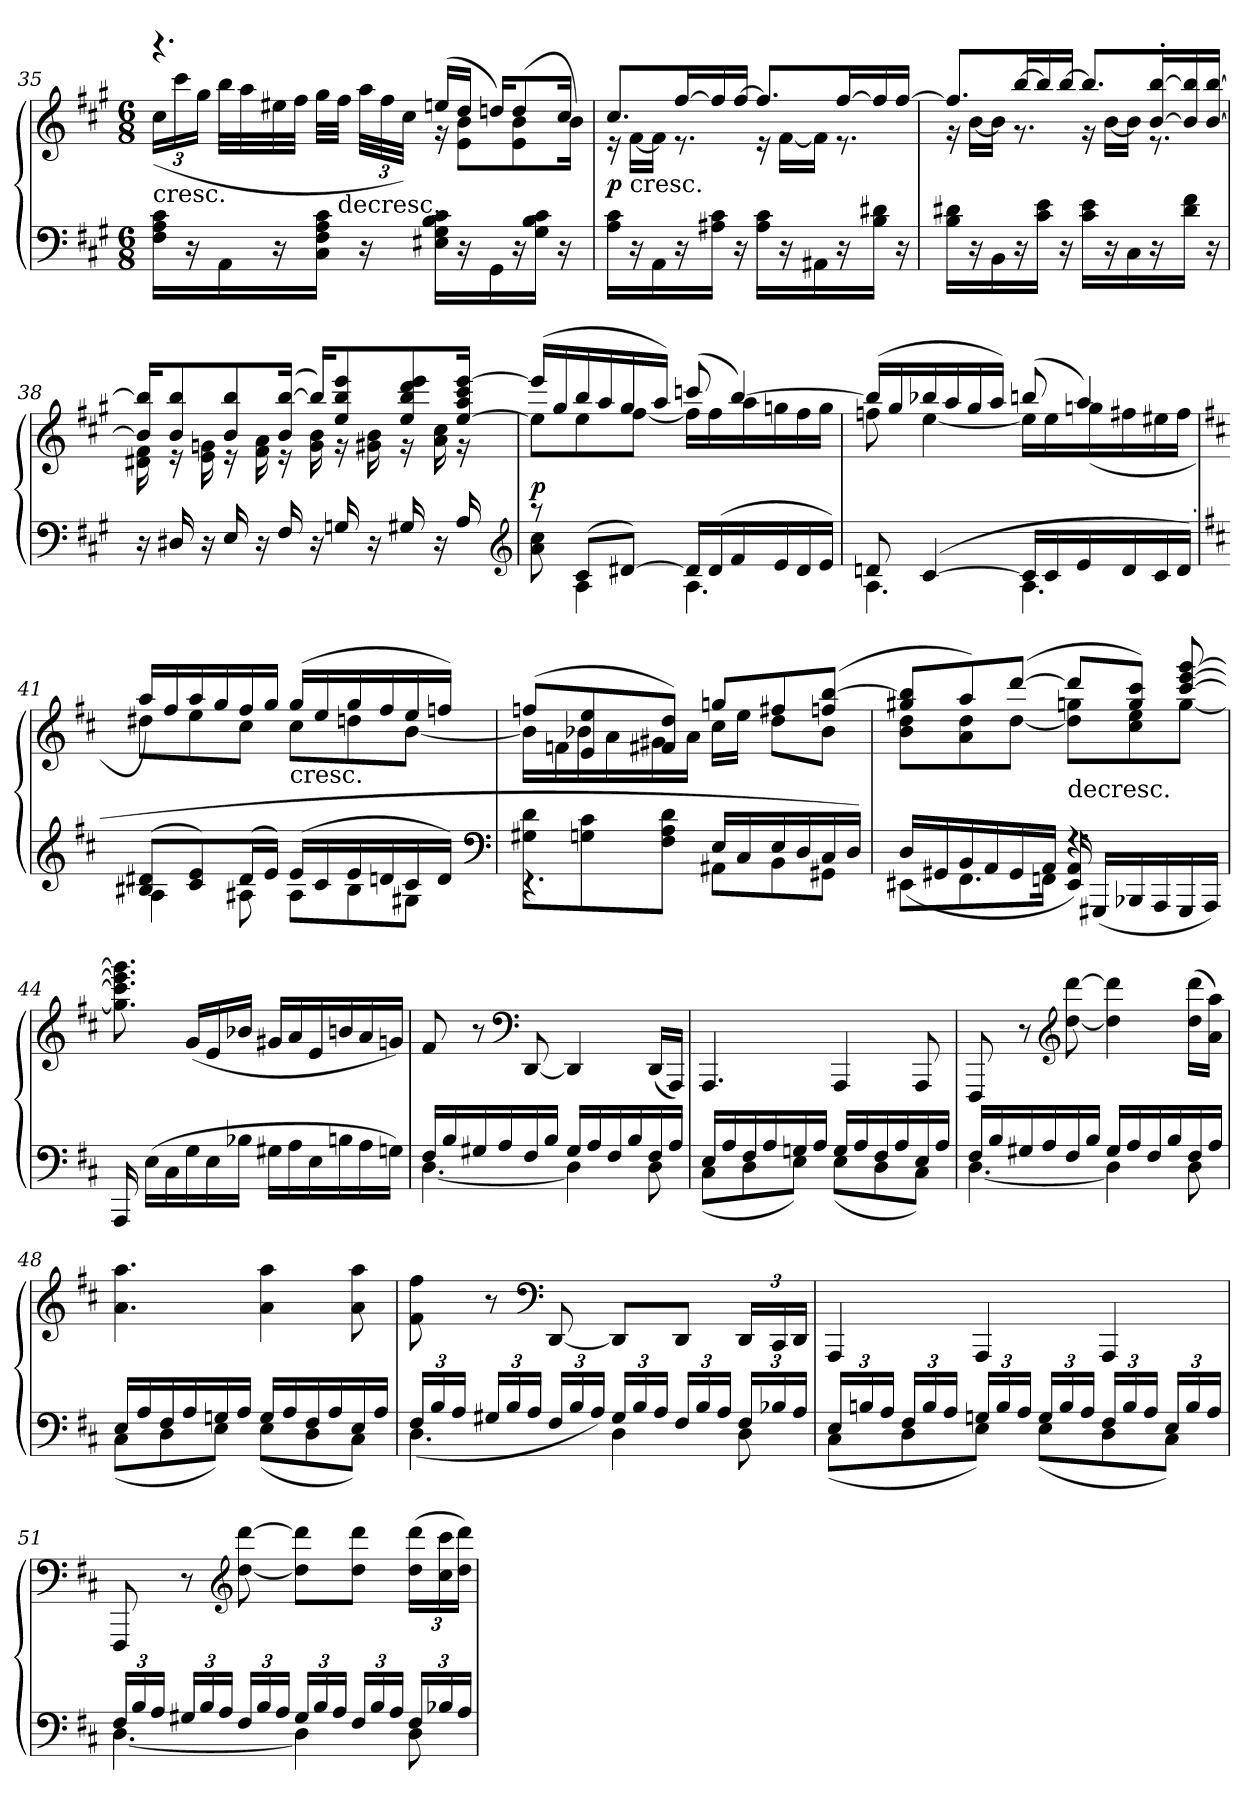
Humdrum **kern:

**kern	**kern	**dynam
*part1	*part1	*part1
*staff2	*staff1	*staff1/2
*clefF4	*clefG2	*
*k[f#c#g#]	*k[f#c#g#]	*
*f#:	*f#:	*
*M6/8	*M6/8	*
=35	=35	=35
*	*^	*
!	!LO:TX:c:t=cresc.	!	!
16F#\ 16A\ 16c#\LL	4.r	(24cc#\LL	.
.	.	24ccc#\	.
16r	.	.	.
.	.	24gg#\JJ	.
16AA\	.	32bb\LLL	.
.	.	32aa\	.
16r	.	32ee#X\	.
.	.	32ff#\JJJ	.
16C#\ 16F#\ 16A\ 16c#\JJ	.	32gg#\LLL	.
!	!	!LO:TX:c:t=decresc.	!
.	.	32ff#\JJJ	.
16r	.	48aa\LLL	.
.	.	48ff#\	.
.	.	48cc#\JJJ)	.
16E#X\ 16G#\ 16B\ 16c#\LL	(16een/LL	16r	.
16r	16dd/JJ	8e\ 8b\L	.
16GG#\	16ddn/KL)	.	.
16r	(8dd/	8e\ 8b\	.
16G#\ 16B\ 16c#\JJ	.	.	.
16r	16cc#/Jk	16b\Jk)	.
=36	=36	=36	=36
16A\ 16c#\LL	8.cc#/L	16r	p
!	!	!LO:TX:c:t=cresc.	!
16r	.	[16f#\LL	.
16AA\	.	16f#\JJ]	.
16r	[16ff#/L	8.r	.
16A#X\ 16c#\JJ	16ff#/]	.	.
16r	[16ff#/JJ	.	.
16A#\ 16c#\LL	8.ff#/L]	16r	.
16r	.	[16f#\LL	.
16AA#X\	.	16f#\JJ]	.
16r	[16ff#/L	8.r	.
16B\ 16d#X\JJ	16ff#/]	.	.
16r	[16ff#/JJ	.	.
=37	=37	=37	=37
16B\ 16d#X\LL	8.ff#/L]	16r	.
16r	.	[16b\LL	.
16BB\	.	16b\JJ]	.
16r	[16bb/L	8.r	.
16c#\ 16e\JJ	16bb/]	.	.
16r	[16bb/JJ	.	.
16c#\ 16e\LL	8.bb/L]	16r	.
16r	.	[16b\LL	.
16C#\	.	16b\JJ]	.
16r	[16b'/ [16bb'/L	8.r	.
16d#\ 16f#\JJ	16b]/ 16bb]/	.	.
16r	[16b/ [16bb/JJ	.	.
=38	=38	=38	=38
16r	16b]/ 16bb]/KL	16d#X\ 16f#\	.
16D#X/	8b/ 8bb/	16r	.
16r	.	16e\ 16gn\	.
16E/	8b/ 8bb/	16r	.
16r	.	16f#\ 16a\	.
16F#/	(16b/ [16bb/Jk	16r	.
16r	16bb/KL])	16g\ 16b\	.
16Gn/	8ee/ 8bb/ 8eee/	16r	.
16r	.	16g#X\ 16b\	.
16G#X/	8ee/ 8bb/ 8ddd/ 8eee/	16r	.
16r	.	16a\ 16cc#\	.
16A/	[16ee/ 16aa/ 16ccc#/ [16eee/Jk	16r	.
*clefG2	*	*	*
=39	=39	=39	=39
*^	*	*	*
8r	8a\ 8cc#\	(16eee/LL]	8ee\L]	p
.	.	16gg#/	.	.
(8c#/L	4A\	16bb/	8ee\	.
.	.	16aa/	.	.
[8d#X/J)	.	16gg#/	[8ff#\J	.
.	.	16aa/JJ)	.	.
16d#/LL]	4.A\	(8cccn/	16ff#\LL]	.
(16d#/	.	.	16ff#\	.
16f#/	.	[4bb/)	16aa\	.
16e/	.	.	16ggn\	.
16d#/	.	.	16ff#\	.
16e/JJ)	.	.	16gg\JJ	.
=40	=40	=40	=40	=40
8dn/	4.A\	(16bb/LL]	8ffn\	.
.	.	16gg#/	.	.
([4c#/	.	16bb-X/	[4ee\	.
.	.	16aa/	.	.
.	.	16gg#/	.	.
.	.	16aa/JJ)	.	.
16c#/LL]	4.A\	(8bbn/	16ee\LL]	.
16c#/	.	.	16ee\	.
16e/	.	4aa/)	(16ggn\	.
16d/	.	.	16ff#X\	.
16c#/	.	.	16ee#X\	.
(16d/JJ)	.	.	16ff#\JJ	.
=41	=41	=41	=41	=41
*k[f#c#]	*	*k[f#c#]	*	*
(8B#X/ 8d#X/L	4A\	16aa/LL)	8dd#X\L	.
.	.	16ff#/	.	.
8c#/ 8e/)	.	16aa/	8ee\	.
.	.	16gg/	.	.
(16d#/L	8A#X\	16ff#/	8cc#\J	.
16e/JJ)	.	16gg/JJ	.	.
!	!	!LO:TX:c:t=cresc.	!	!
(16e/LL	8A#\L	(16gg/LL	8cc#\L	.
16c#/	.	16ee/	.	.
16e/	8B#\	16gg/	8ddn\	.
16dn/	.	16ff#/	.	.
16c#/	8G#X\J	16ee/	[8b\J	.
16d/JJ)	.	16ffn/JJ)	.	.
*clefF4	*	*	*	*
=42	=42	=42	=42	=42
8G#X\ 8d\L	4.r	(8ffn/L	16b\LL]	.
.	.	.	16fn\	.
8Gn\ 8c#\	.	8e/ 8ee/	16b-X\	.
.	.	.	16a\	.
8F#\ 8A\ 8d\J	.	8f#X/ 8dd/J)	16g#X\	.
.	.	.	16a\JJ	.
8AA#X\L	16E/LL	8ggn/L	16cc#\LL	.
.	16C#/	.	16ee\JJ	.
8BB\	16E/	8ff#X/	8dd\L	.
.	16D/	.	.	.
8GG#X\J	16C#/	(8ffn/ [8bb/J	8b-\J	.
.	16D/JJ)	.	.	.
=43	=43	=43	=43	=43
8EE#X\L	(16D/LL	8gg#X/ 8bb]/L	8b\ 8dd\L	.
.	16GG#X/	.	.	.
8.FF#\	16BB/	8aa/)	8a\ 8dd\	.
.	16AA/	.	.	.
.	16GG#/	([8ddd/J	[8dd\J	.
16FFn\Jk	16AA/JJ	.	.	.
!	!	!LO:TX:c:t=decresc.	!	!
4.r	16EE#/ 16AA/)	8ddd/L]	8dd]\ 8ggn\L	.
.	(16GGG#X/LL	.	.	.
.	16BBB-X/	8gg/ 8ccc#/J)	8cc#\ 8ee\	.
.	16AAA/	.	.	.
.	16GGG#/	[8ccc#/ [8eee/ [8ggg/	[8gg\J	.
.	16AAA/JJ)	.	.	.
*v	*v	*	*	*
*	*v	*v	*
=44	=44	=44
16AAA/	8.gg]\ 8.ccc#]\ 8.eee]\ 8.ggg]\	.
(16E\LL	.	.
16C#\	.	.
16G\	(16g/LL	.
16E\	16e/	.
16B-X\JJ	16b-X/JJ	.
16G#X\LL	16g#X/LL	.
16A\	16a/	.
16E\	16e/	.
16Bn\	16bn/	.
16A\	16a/	.
16Gn\JJ)	16gn/JJ)	.
=45	=45	=45
*^	*	*
16F#/LL	[4.D\	8f#/	.
16B/	.	.	.
16G#X/	.	8r	.
16A/	.	.	.
*	*	*clefF4	*
16F#/	.	[8DD/	.
16B/JJ	.	.	.
16G#/LL	4D\]	4DD/]	.
16A/	.	.	.
16F#/	.	.	.
16B/	.	.	.
16F#/	8D\	(16DD/LL	.
16A/JJ	.	16AAA/JJ)	.
=46	=46	=46	=46
16E/LL	(8C#\L	4.AAA/	.
16A/	.	.	.
16F#/	8D\	.	.
16A/	.	.	.
16Gn/	8E\J)	.	.
16A/JJ	.	.	.
16G/LL	(8E\L	4AAA/	.
16A/	.	.	.
16F#/	8D\	.	.
16A/	.	.	.
16E/	8C#\J)	8AAA/	.
16A/JJ	.	.	.
=47	=47	=47	=47
16F#/LL	[4.D\	8FFF#/	.
16B/	.	.	.
16G#X/	.	8r	.
16A/	.	.	.
*	*	*clefG2	*
16F#/	.	[8dd\ [8ddd\	.
16B/JJ	.	.	.
16G#/LL	4D\]	4dd]\ 4ddd]\	.
16A/	.	.	.
16F#/	.	.	.
16B/	.	.	.
16F#/	8D\	(16dd\ 16ddd\LL	.
16A/JJ	.	16a\ 16aa\JJ)	.
=48	=48	=48	=48
16E/LL	(8C#\L	4.a\ 4.aa\	.
16A/	.	.	.
16F#/	8D\	.	.
16A/	.	.	.
16Gn/	8E\J)	.	.
16A/JJ	.	.	.
16G/LL	(8E\L	4a\ 4aa\	.
16A/	.	.	.
16F#/	8D\	.	.
16A/	.	.	.
16E/	8C#\J)	8a\ 8aa\	.
16A/JJ	.	.	.
=49	=49	=49	=49
24F#/LL	(4.D\	8f#\ 8ff#\	.
24B/	.	.	.
24A/JJ	.	.	.
24G#X/LL	.	8r	.
24B/	.	.	.
24A/JJ	.	.	.
*	*	*clefF4	*
24F#/LL	.	[8DD/	.
24B/	.	.	.
24A/JJ)	.	.	.
24G#/LL	4D\	8DD/L]	.
24B/	.	.	.
24A/JJ	.	.	.
24F#/LL	.	8DD/J	.
24B/	.	.	.
24A/JJ	.	.	.
24F#/LL	8D\	24DD/LL	.
24B-X/	.	24CC#/	.
24A/JJ	.	24DD/JJ	.
=50	=50	=50	=50
24E/LL	(8C#\L	4AAA/	.
24Bn/	.	.	.
24A/JJ	.	.	.
24F#/LL	8D\	.	.
24B/	.	.	.
24A/JJ	.	.	.
24Gn/LL	8E\J)	4AAA/	.
24B/	.	.	.
24A/JJ	.	.	.
24G/LL	(8E\L	.	.
24B/	.	.	.
24A/JJ	.	.	.
24F#/LL	8D\	4AAA/	.
24B/	.	.	.
24A/JJ	.	.	.
24E/LL	8C#\J)	.	.
24B/	.	.	.
24A/JJ	.	.	.
=51	=51	=51	=51
24F#/LL	[4.D\	8FFF#/	.
24B/	.	.	.
24A/JJ	.	.	.
24G#X/LL	.	8r	.
24B/	.	.	.
24A/JJ	.	.	.
*	*	*clefG2	*
24F#/LL	.	[8dd\ [8ddd\	.
24B/	.	.	.
24A/JJ	.	.	.
24G#/LL	4D\]	8dd]\ 8ddd]\L	.
24B/	.	.	.
24A/JJ	.	.	.
24F#/LL	.	8dd\ 8ddd\J	.
24B/	.	.	.
24A/JJ	.	.	.
24F#/LL	8D\	(24dd\ 24ddd\LL	.
24B-X/	.	24cc#\ 24ccc#\	.
24A/JJ	.	24dd\ 24ddd\JJ)	.
*v	*v	*	*
=	=	=
*-	*-	*-
